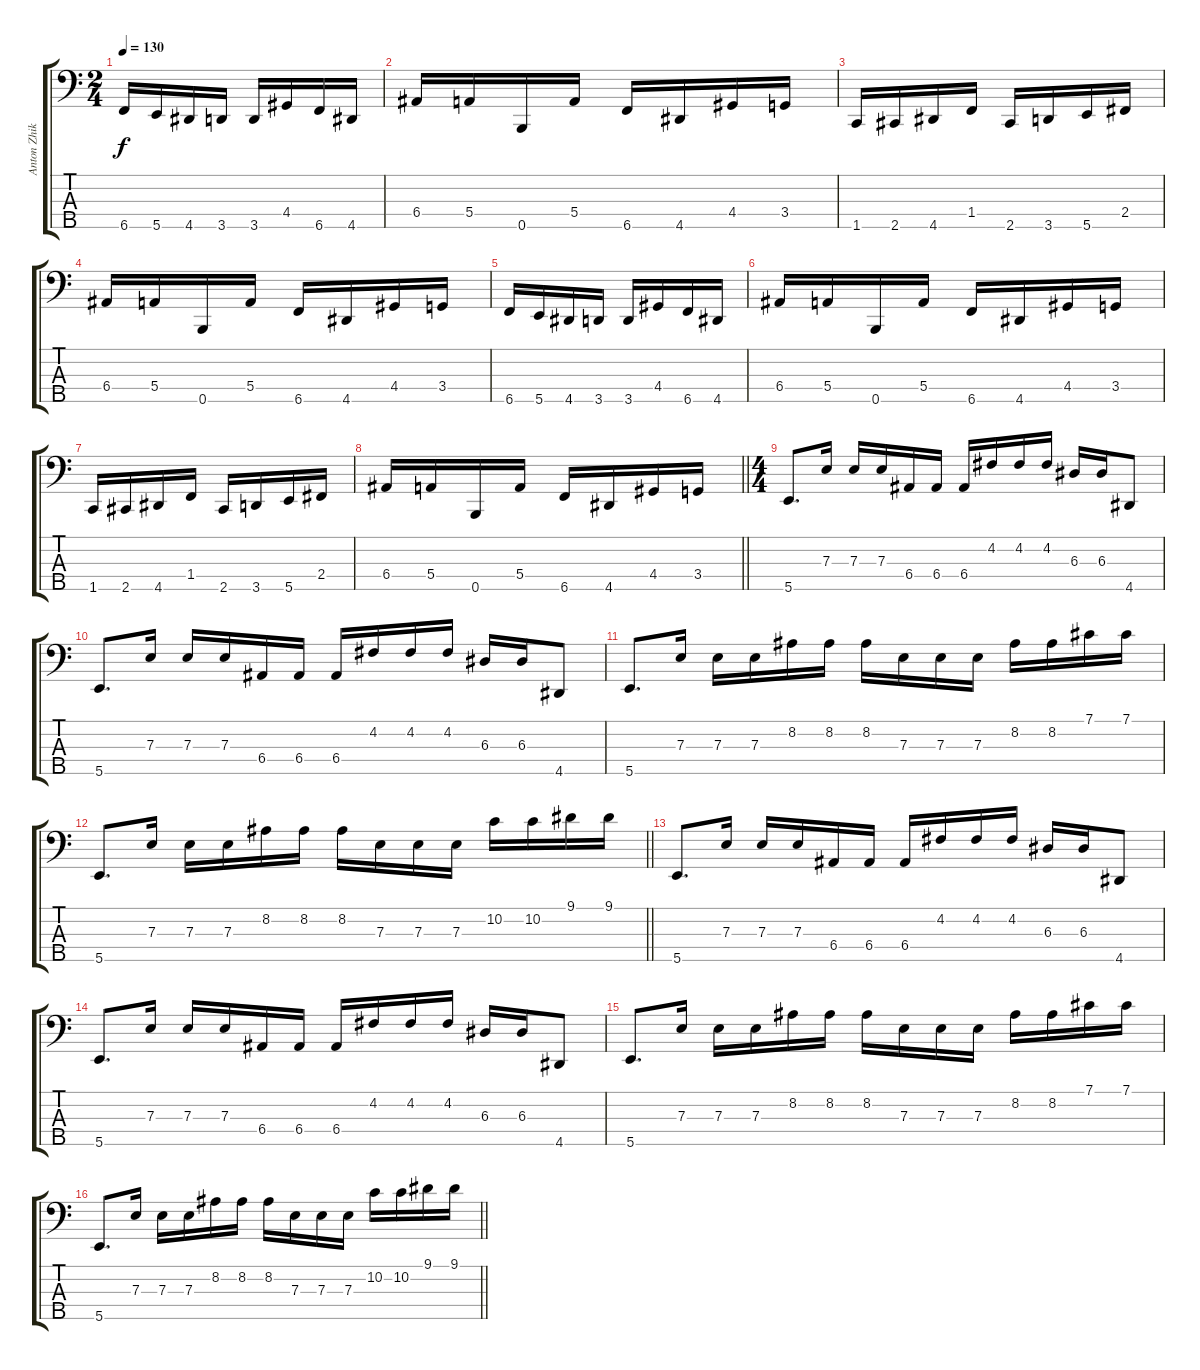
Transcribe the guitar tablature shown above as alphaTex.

\track ("Anton Zhikharev" "Anton Zhik") {instrument electricbassfinger}
\staff {score tabs}
\tuning (Gb2 D2 A1 E1 B0) {hide}
\ts (2 4)
\tempo 130
\clef f4
\ks c
6.5.16{dy f} 5.5.16 4.5.16 3.5.16 3.5.16 4.4.16 6.5.16 4.5.16 |
6.4.16 5.4.16 0.5.16 5.4.16 6.5.16 4.5.16 4.4.16 3.4.16 |
1.5.16 2.5.16 4.5.16 1.4.16 2.5.16 3.5.16 5.5.16 2.4.16 |
6.4.16 5.4.16 0.5.16 5.4.16 6.5.16 4.5.16 4.4.16 3.4.16 |
6.5.16 5.5.16 4.5.16 3.5.16 3.5.16 4.4.16 6.5.16 4.5.16 |
6.4.16 5.4.16 0.5.16 5.4.16 6.5.16 4.5.16 4.4.16 3.4.16 |
1.5.16 2.5.16 4.5.16 1.4.16 2.5.16 3.5.16 5.5.16 2.4.16 |
\barLineRight lightlight
6.4.16 5.4.16 0.5.16 5.4.16 6.5.16 4.5.16 4.4.16 3.4.16 |
\ts (4 4)
5.5.8{d} 7.3.16 7.3.16 7.3.16 6.4.16 6.4.16 6.4.16 4.2.16 4.2.16 4.2.16 6.3.16 6.3.16 4.5.8 |
5.5.8{d} 7.3.16 7.3.16 7.3.16 6.4.16 6.4.16 6.4.16 4.2.16 4.2.16 4.2.16 6.3.16 6.3.16 4.5.8 |
5.5.8{d} 7.3.16 7.3.16 7.3.16 8.2.16 8.2.16 8.2.16 7.3.16 7.3.16 7.3.16 8.2.16 8.2.16 7.1.16 7.1.16 |
\barLineRight lightlight
5.5.8{d} 7.3.16 7.3.16 7.3.16 8.2.16 8.2.16 8.2.16 7.3.16 7.3.16 7.3.16 10.2.16 10.2.16 9.1.16 9.1.16 |
5.5.8{d} 7.3.16 7.3.16 7.3.16 6.4.16 6.4.16 6.4.16 4.2.16 4.2.16 4.2.16 6.3.16 6.3.16 4.5.8 |
5.5.8{d} 7.3.16 7.3.16 7.3.16 6.4.16 6.4.16 6.4.16 4.2.16 4.2.16 4.2.16 6.3.16 6.3.16 4.5.8 |
5.5.8{d} 7.3.16 7.3.16 7.3.16 8.2.16 8.2.16 8.2.16 7.3.16 7.3.16 7.3.16 8.2.16 8.2.16 7.1.16 7.1.16 |
\barLineRight lightlight
5.5.8{d} 7.3.16 7.3.16 7.3.16 8.2.16 8.2.16 8.2.16 7.3.16 7.3.16 7.3.16 10.2.16 10.2.16 9.1.16 9.1.16
